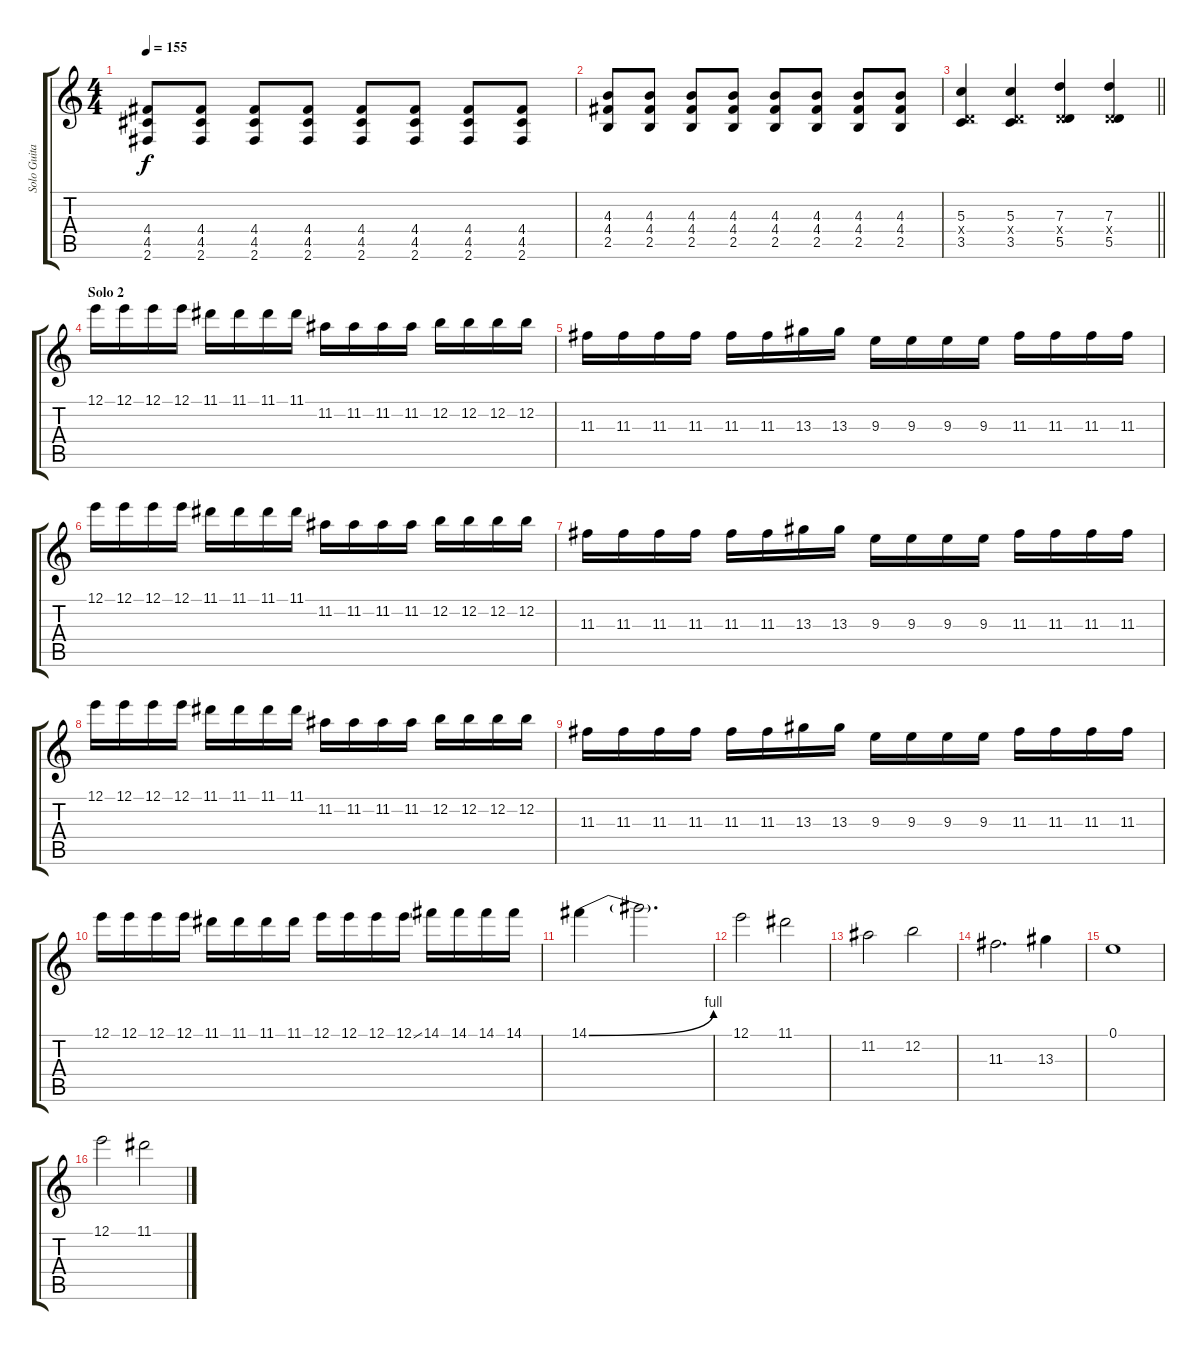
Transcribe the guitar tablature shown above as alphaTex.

\track ("Solo Guitar" "Solo Guita") {instrument distortionguitar}
\staff {score tabs}
\tuning (E4 B3 G3 D3 A2 E2) {hide}
\ts (4 4)
\tempo 155
\clef g2
\ks c
(4.4 4.5 2.6).8{dy f} (4.4 4.5 2.6).8 (4.4 4.5 2.6).8 (4.4 4.5 2.6).8 (4.4 4.5 2.6).8 (4.4 4.5 2.6).8 (4.4 4.5 2.6).8 (4.4 4.5 2.6).8 |
(4.3 4.4 2.5).8 (4.3 4.4 2.5).8 (4.3 4.4 2.5).8 (4.3 4.4 2.5).8 (4.3 4.4 2.5).8 (4.3 4.4 2.5).8 (4.3 4.4 2.5).8 (4.3 4.4 2.5).8 |
\barLineRight lightlight
(5.3 0.4{x} 3.5).4 (5.3 0.4{x} 3.5).4 (7.3 0.4{x} 5.5).4 (7.3 0.4{x} 5.5).4 |
\section ("" "Solo 2")
12.1.16 12.1.16 12.1.16 12.1.16 11.1.16 11.1.16 11.1.16 11.1.16 11.2.16 11.2.16 11.2.16 11.2.16 12.2.16 12.2.16 12.2.16 12.2.16 |
11.3.16 11.3.16 11.3.16 11.3.16 11.3.16 11.3.16 13.3.16 13.3.16 9.3.16 9.3.16 9.3.16 9.3.16 11.3.16 11.3.16 11.3.16 11.3.16 |
12.1.16 12.1.16 12.1.16 12.1.16 11.1.16 11.1.16 11.1.16 11.1.16 11.2.16 11.2.16 11.2.16 11.2.16 12.2.16 12.2.16 12.2.16 12.2.16 |
11.3.16 11.3.16 11.3.16 11.3.16 11.3.16 11.3.16 13.3.16 13.3.16 9.3.16 9.3.16 9.3.16 9.3.16 11.3.16 11.3.16 11.3.16 11.3.16 |
12.1.16 12.1.16 12.1.16 12.1.16 11.1.16 11.1.16 11.1.16 11.1.16 11.2.16 11.2.16 11.2.16 11.2.16 12.2.16 12.2.16 12.2.16 12.2.16 |
11.3.16 11.3.16 11.3.16 11.3.16 11.3.16 11.3.16 13.3.16 13.3.16 9.3.16 9.3.16 9.3.16 9.3.16 11.3.16 11.3.16 11.3.16 11.3.16 |
12.1.16 12.1.16 12.1.16 12.1.16 11.1.16 11.1.16 11.1.16 11.1.16 12.1.16 12.1.16 12.1.16 12.1{ss}.16 14.1.16 14.1.16 14.1.16 14.1.16 |
14.1{be (bend 0 0 60 4)}.4 14.1{t}.2{d} |
12.1.2 11.1.2 |
11.2.2 12.2.2 |
11.3.2{d} 13.3.4 |
0.1.1 |
12.1.2 11.1.2
